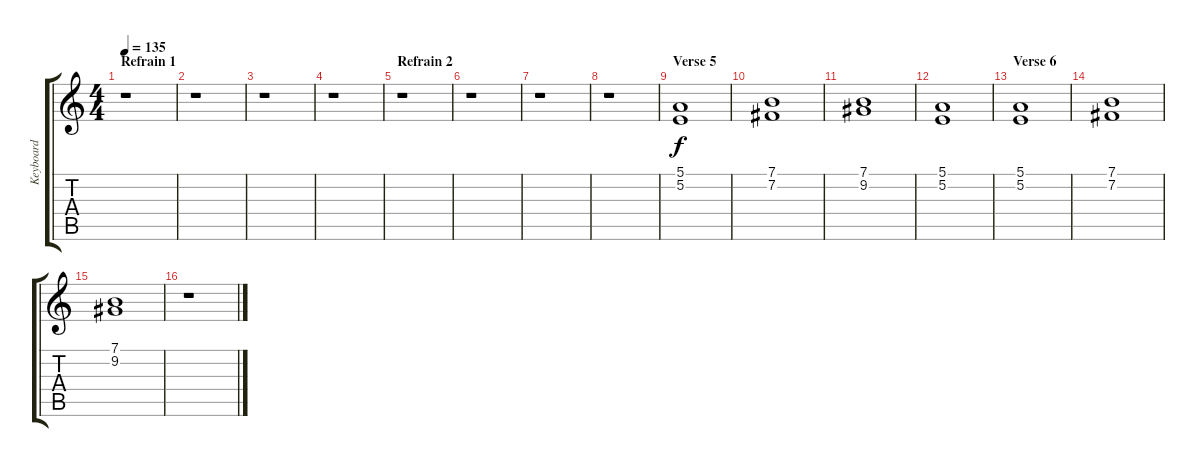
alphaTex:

\track ("Keyboard" "Keyboard") {instrument reedorgan}
\staff {score tabs}
\tuning (E4 B3 G3 D3 A2 E2) {hide}
\ts (4 4)
\section ("" "Refrain 1")
\tempo 135
\clef g2
\ks c
r.1{dy f} |
r.1 |
r.1 |
r.1 |
\section ("" "Refrain 2")
r.1 |
r.1 |
r.1 |
r.1 |
\section ("" "Verse 5")
(5.1 5.2).1 |
(7.1 7.2).1 |
(7.1 9.2).1 |
(5.1 5.2).1 |
\section ("" "Verse 6")
(5.1 5.2).1 |
(7.1 7.2).1 |
(7.1 9.2).1 |
r.1
